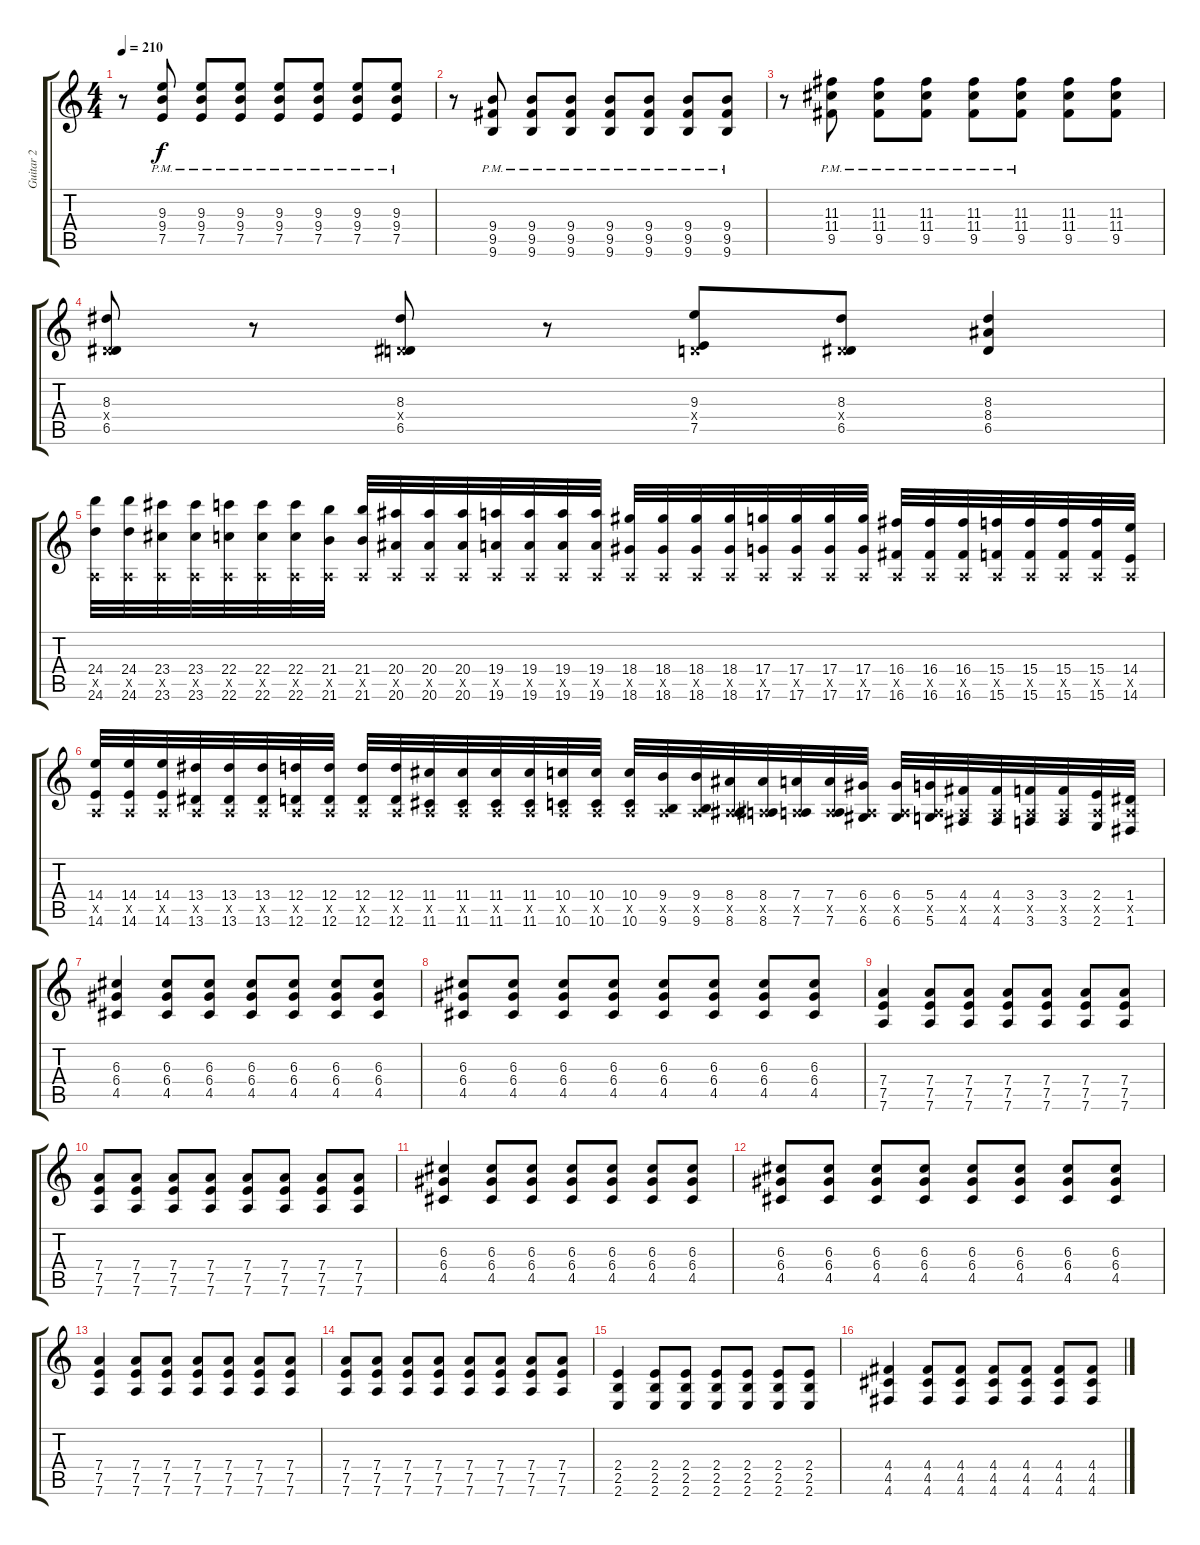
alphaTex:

\track ("Guitar 2" "Guitar 2") {instrument overdrivenguitar}
\staff {score tabs}
\tuning (E4 B3 G3 D3 A2 D2) {hide}
\ts (4 4)
\tempo 210
\clef g2
\ks c
r.8{dy f} (9.3{pm} 9.4{pm} 7.5{pm}).8 (9.3{pm} 9.4{pm} 7.5{pm}).8 (9.3{pm} 9.4{pm} 7.5{pm}).8 (9.3{pm} 9.4{pm} 7.5{pm}).8 (9.3{pm} 9.4{pm} 7.5{pm}).8 (9.3{pm} 9.4{pm} 7.5{pm}).8 (9.3{pm} 9.4{pm} 7.5{pm}).8 |
r.8 (9.4{pm} 9.5{pm} 9.6{pm}).8 (9.4{pm} 9.5{pm} 9.6{pm}).8 (9.4{pm} 9.5{pm} 9.6{pm}).8 (9.4{pm} 9.5{pm} 9.6{pm}).8 (9.4{pm} 9.5{pm} 9.6{pm}).8 (9.4{pm} 9.5{pm} 9.6{pm}).8 (9.4{pm} 9.5{pm} 9.6{pm}).8 |
r.8 (11.3{pm} 11.4{pm} 9.5{pm}).8 (11.3{pm} 11.4{pm} 9.5{pm}).8 (11.3{pm} 11.4{pm} 9.5{pm}).8 (11.3{pm} 11.4{pm} 9.5{pm}).8 (11.3{pm} 11.4{pm} 9.5{pm}).8 (11.3 11.4 9.5).8 (11.3 11.4 9.5).8 |
(8.3 0.4{x} 6.5).8 r.8 (8.3 0.4{x} 6.5).8 r.8 (9.3 0.4{x} 7.5).8 (8.3 0.4{x} 6.5).8 (8.3 8.4 6.5).4 |
(24.4 0.5{x} 24.6).32 (24.4 0.5{x} 24.6).32 (23.4 0.5{x} 23.6).32 (23.4 0.5{x} 23.6).32 (22.4 0.5{x} 22.6).32 (22.4 0.5{x} 22.6).32 (22.4 0.5{x} 22.6).32 (21.4 0.5{x} 21.6).32 (21.4 0.5{x} 21.6).32 (20.4 0.5{x} 20.6).32 (20.4 0.5{x} 20.6).32 (20.4 0.5{x} 20.6).32 (19.4 0.5{x} 19.6).32 (19.4 0.5{x} 19.6).32 (19.4 0.5{x} 19.6).32 (19.4 0.5{x} 19.6).32 (18.4 0.5{x} 18.6).32 (18.4 0.5{x} 18.6).32 (18.4 0.5{x} 18.6).32 (18.4 0.5{x} 18.6).32 (17.4 0.5{x} 17.6).32 (17.4 0.5{x} 17.6).32 (17.4 0.5{x} 17.6).32 (17.4 0.5{x} 17.6).32 (16.4 0.5{x} 16.6).32 (16.4 0.5{x} 16.6).32 (16.4 0.5{x} 16.6).32 (15.4 0.5{x} 15.6).32 (15.4 0.5{x} 15.6).32 (15.4 0.5{x} 15.6).32 (15.4 0.5{x} 15.6).32 (14.4 0.5{x} 14.6).32 |
(14.4 0.5{x} 14.6).32 (14.4 0.5{x} 14.6).32 (14.4 0.5{x} 14.6).32 (13.4 0.5{x} 13.6).32 (13.4 0.5{x} 13.6).32 (13.4 0.5{x} 13.6).32 (12.4 0.5{x} 12.6).32 (12.4 0.5{x} 12.6).32 (12.4 0.5{x} 12.6).32 (12.4 0.5{x} 12.6).32 (11.4 0.5{x} 11.6).32 (11.4 0.5{x} 11.6).32 (11.4 0.5{x} 11.6).32 (11.4 0.5{x} 11.6).32 (10.4 0.5{x} 10.6).32 (10.4 0.5{x} 10.6).32 (10.4 0.5{x} 10.6).32 (9.4 0.5{x} 9.6).32 (9.4 0.5{x} 9.6).32 (8.4 0.5{x} 8.6).32 (8.4 0.5{x} 8.6).32 (7.4 0.5{x} 7.6).32 (7.4 0.5{x} 7.6).32 (6.4 0.5{x} 6.6).32 (6.4 0.5{x} 6.6).32 (5.4 0.5{x} 5.6).32 (4.4 0.5{x} 4.6).32 (4.4 0.5{x} 4.6).32 (3.4 0.5{x} 3.6).32 (3.4 0.5{x} 3.6).32 (2.4 0.5{x} 2.6).32 (1.4 0.5{x} 1.6).32 |
(6.3 6.4 4.5).4 (6.3 6.4 4.5).8 (6.3 6.4 4.5).8 (6.3 6.4 4.5).8 (6.3 6.4 4.5).8 (6.3 6.4 4.5).8 (6.3 6.4 4.5).8 |
(6.3 6.4 4.5).8 (6.3 6.4 4.5).8 (6.3 6.4 4.5).8 (6.3 6.4 4.5).8 (6.3 6.4 4.5).8 (6.3 6.4 4.5).8 (6.3 6.4 4.5).8 (6.3 6.4 4.5).8 |
(7.4 7.5 7.6).4 (7.4 7.5 7.6).8 (7.4 7.5 7.6).8 (7.4 7.5 7.6).8 (7.4 7.5 7.6).8 (7.4 7.5 7.6).8 (7.4 7.5 7.6).8 |
(7.4 7.5 7.6).8 (7.4 7.5 7.6).8 (7.4 7.5 7.6).8 (7.4 7.5 7.6).8 (7.4 7.5 7.6).8 (7.4 7.5 7.6).8 (7.4 7.5 7.6).8 (7.4 7.5 7.6).8 |
(6.3 6.4 4.5).4 (6.3 6.4 4.5).8 (6.3 6.4 4.5).8 (6.3 6.4 4.5).8 (6.3 6.4 4.5).8 (6.3 6.4 4.5).8 (6.3 6.4 4.5).8 |
(6.3 6.4 4.5).8 (6.3 6.4 4.5).8 (6.3 6.4 4.5).8 (6.3 6.4 4.5).8 (6.3 6.4 4.5).8 (6.3 6.4 4.5).8 (6.3 6.4 4.5).8 (6.3 6.4 4.5).8 |
(7.4 7.5 7.6).4 (7.4 7.5 7.6).8 (7.4 7.5 7.6).8 (7.4 7.5 7.6).8 (7.4 7.5 7.6).8 (7.4 7.5 7.6).8 (7.4 7.5 7.6).8 |
(7.4 7.5 7.6).8 (7.4 7.5 7.6).8 (7.4 7.5 7.6).8 (7.4 7.5 7.6).8 (7.4 7.5 7.6).8 (7.4 7.5 7.6).8 (7.4 7.5 7.6).8 (7.4 7.5 7.6).8 |
(2.4 2.5 2.6).4 (2.4 2.5 2.6).8 (2.4 2.5 2.6).8 (2.4 2.5 2.6).8 (2.4 2.5 2.6).8 (2.4 2.5 2.6).8 (2.4 2.5 2.6).8 |
(4.4 4.5 4.6).4 (4.4 4.5 4.6).8 (4.4 4.5 4.6).8 (4.4 4.5 4.6).8 (4.4 4.5 4.6).8 (4.4 4.5 4.6).8 (4.4 4.5 4.6).8
